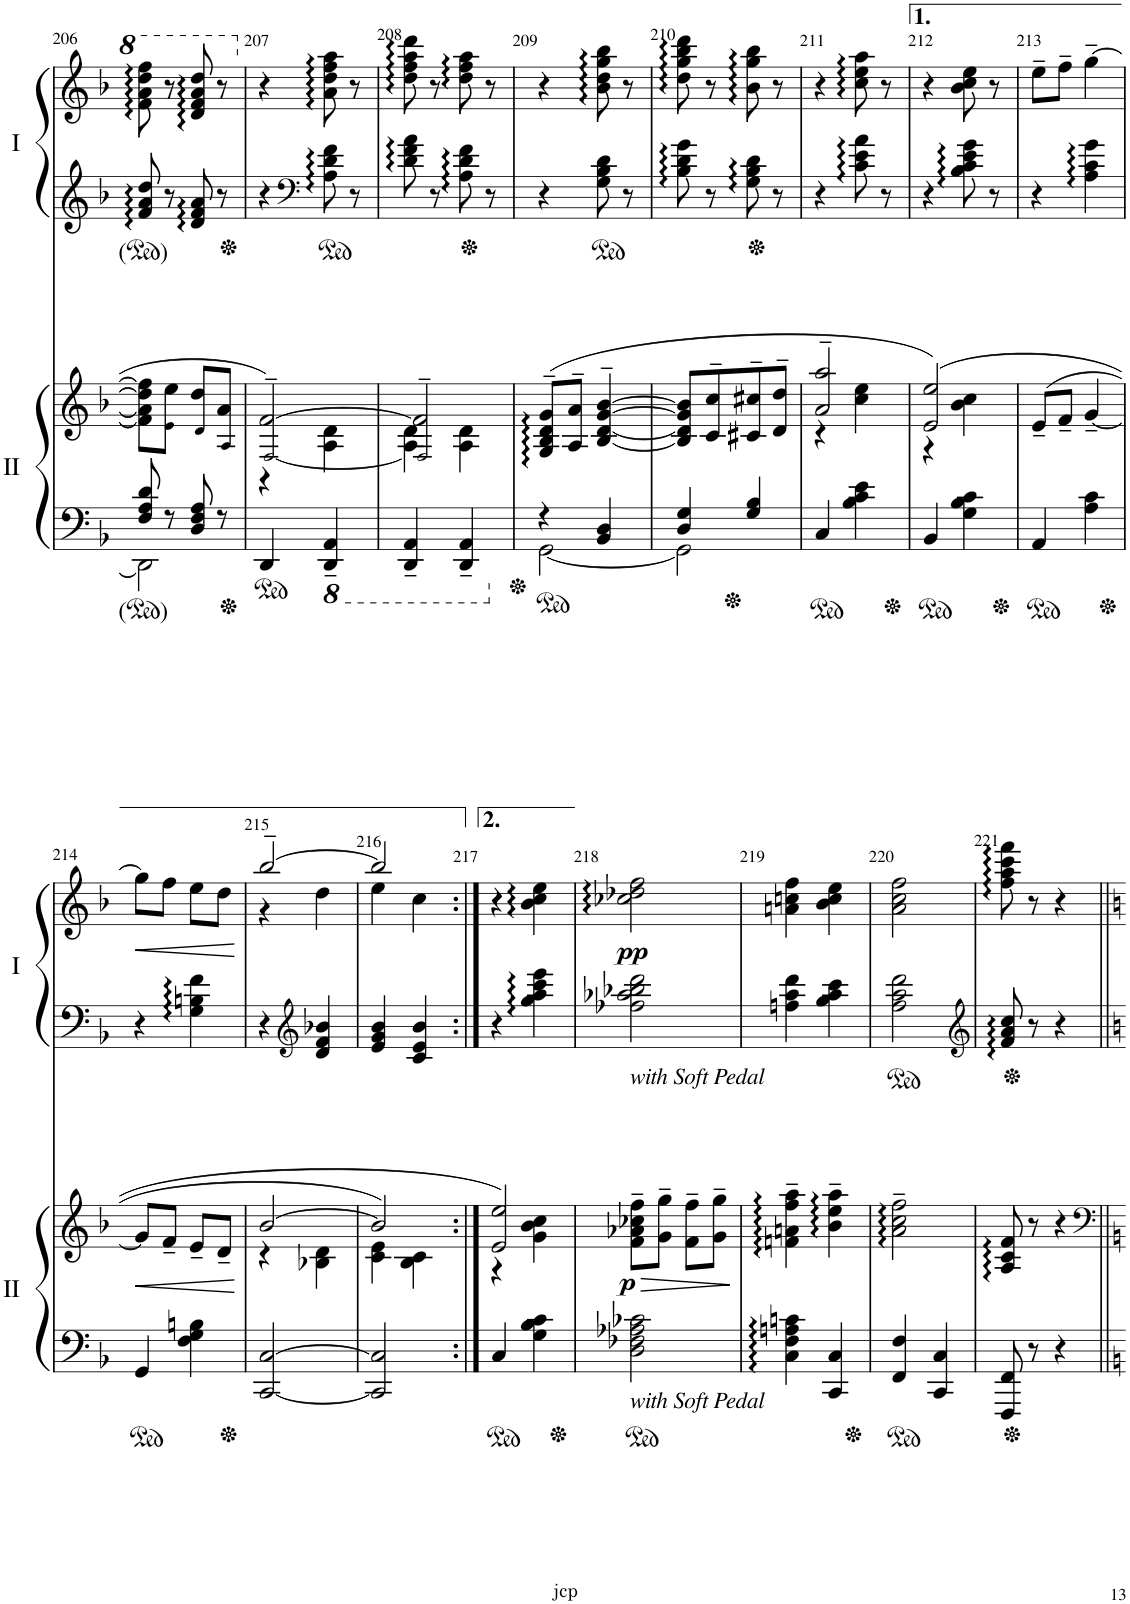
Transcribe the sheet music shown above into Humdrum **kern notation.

**kern	**kern	**dynam	**kern	**kern	**dynam
*part2	*part2	*part2	*part1	*part1	*part1
*staff4	*staff3	*staff3/4	*staff2	*staff1	*staff1/2
*I"Piano II	*	*	*I"Piano I	*	*
*I'II	*	*	*I'I	*	*
!!LO:PB:g=z
*clefF4	*clefG2	*	*clefG2	*clefG2	*
*k[b-]	*k[b-]	*	*k[b-]	*k[b-]	*
*M2/4	*M2/4	*	*M2/4	*M2/4	*
=206	=206	=206	=206	=206	=206
*^	*	*	*	*	*
8F/ 8A/ 8d/	2DD\]	8f\] 8a\] 8dd\] 8ff\]L	.	8f/ 8a/ 8dd/	8ff\ 8aa\ 8ddd\ 8fff\	.
8r	.	8e!\ 8ee\J	.	8r	8r	.
8D/ 8F/ 8A/	.	8d!/ 8dd/L	.	8d/ 8f/ 8a/	8dd/ 8ff/ 8aa/ 8ddd/	.
8r	.	8A!/ 8a/J	.	8r	8r	.
*v	*v	*	*	*	*	*
=207	=207	=207	=207	=207	=207
*	*^	*	*	*	*
4DD/	[<2F!/~ [2f/~	4r	.	4r	4r	.
*	*	*	*	*clefF4	*	*
*8ba	*	*	*	*	*	*
4DDD/~ 4AAA/~	.	4A\ 4d\	.	8A\ 8d\ 8f\	8a\ 8dd\ 8ff\ 8aa\	.
.	.	.	.	8r	8r	.
=208	=208	=208	=208	=208	=208	=208
4DDD/~ 4AAA/~	2F!/]~ 2f/]~	4A\ 4d\	.	8d\ 8f\ 8a\	8dd\ 8ff\ 8aa\ 8ddd\	.
.	.	.	.	8r	8r	.
4DDD/~ 4AAA/~	.	4A\ 4d\	.	8A\ 8d\ 8f\	8dd\ 8ff\ 8aa\	.
.	.	.	.	8r	8r	.
*	*v	*v	*	*	*	*
=209	=209	=209	=209	=209	=209
*X8ba	*	*	*	*	*
*^	*	*	*	*	*
4r	[2GG\	(8G/~> 8B-/~> 8d/~> 8g/~>L	.	4r	4r	.
.	.	8A/~> 8a/~>J	.	.	.	.
4BB-/ 4D/	.	[4B-/~> [4d/~> [4g/~> [4b-/~>	.	8G\ 8B-\ 8d\	8b-\ 8dd\ 8gg\ 8bb-\	.
.	.	.	.	8r	8r	.
=210	=210	=210	=210	=210	=210	=210
4D/ 4G/	2GG\]	8B-/] 8d/] 8g/] 8b-/]L	.	8B-\ 8d\ 8g\	8dd\ 8gg\ 8bb-\ 8ddd\	.
.	.	8c/~> 8cc/~>	.	8r	8r	.
4G/ 4B-/	.	8c#X/~> 8cc#X/~>	.	8G\ 8B-\ 8d\	8b-\ 8gg\ 8bb-\	.
.	.	8d/~> 8dd/~>J	.	8r	8r	.
*v	*v	*	*	*	*	*
=211	=211	=211	=211	=211	=211
*	*^	*	*	*	*
4C/	2a/~ 2aa/~	4r	.	4r	4r	.
4B-\ 4c\ 4e\	.	4cc\ 4ee\	.	8c\ 8e\ 8a\	8cc\ 8ee\ 8aa\	.
.	.	.	.	8r	8r	.
=212	=212	=212	=212	=212	=212	=212
4BB-/	(2e/ 2ee/)	4r	.	4r	4r	.
4G\ 4B-\ 4c\	.	4b-\ 4cc\	.	8B-\ 8c\ 8e\ 8g\	8b-\ 8cc\ 8ee\	.
.	.	.	.	8r	8r	.
*	*v	*v	*	*	*	*
=213	=213	=213	=213	=213	=213
4AA/	(>8e~/L	.	4r	8ee~\L	.
.	8f~/J	.	.	8ff~\J	.
4A\ 4c\	[4g~/	.	4A\ 4c\ 4g\	[4gg~\	.
!!LO:LB:g=z
=214	=214	=214	=214	=214	=214
!	!	!LO:HP:b	!	!	!LO:HP:b
4GG/	8g/L]	<	4r	8gg\L]	<
.	8f~/J	.	.	8ff\J	.
4F\ 4G\ 4Bn\	8e~/L	.	4G\ 4Bn\ 4f\	8ee\L	.
.	8d~/J	.	.	8dd\J	.
.	.	[	.	.	[
=215	=215	=215	=215	=215	=215
*	*^	*	*	*^	*
[2CC/ [2C/	[2b-/	4r	.	4r	[2bb-~/	4r	.
*	*	*	*	*clefG2	*	*	*
.	.	4B-X\ 4d\	.	4d/ 4f/ 4b-X/	.	4dd\	.
=216	=216	=216	=216	=216	=216	=216	=216
2CC/] 2C/]	2b-/])	4c\ 4e\	.	4e/ 4g/ 4b-/	2bb-/]	4ee\	.
.	.	4B-\ 4c\	.	4c/ 4e/ 4b-/	.	4cc\	.
*	*	*	*	*	*v	*v	*
=217:|!	=217:|!	=217:|!	=217:|!	=217:|!	=217:|!	=217:|!
4C/	2e/ 2ee/)	4r	.	4r	4r	.
4G\ 4B-\ 4c\	.	4g\ 4b-\ 4cc\	.	4gg\ 4aa\ 4ccc\ 4eee\	4b-\ 4cc\ 4ee\	.
=218	=218	=218	=218	=218	=218	=218
!	!	!	!	!LO:TX:b:i:t=with Soft Pedal	!	!
!LO:TX:b:i:t=with Soft Pedal	!	!	!	!	!	!
!	!	!	!LO:HP:b	!	!	!
!	!	!	!LO:DY:n=1:b	!	!	!LO:DY:b
*	*v	*v	*	*	*	*
2D\ 2F-X\ 2A-X\ 2c-X\	8f\~ 8a-X\~ 8cc-X\~ 8ff\~L	> p	2ff-X\ 2aa-X\ 2bb-X\ 2ddd\	2cc-X\ 2dd-X\ 2ff\	pp
.	8g\~ 8gg\~J	.	.	.	.
.	8f\~ 8ff\~L	.	.	.	.
.	8g\~ 8gg\~J	.	.	.	.
.	.	]	.	.	.
=219	=219	=219	=219	=219	=219
4C\ 4F\ 4An\ 4cn\	4fn\~ 4an\~ 4ff\~ 4aa\~	.	4ffn\ 4aa\ 4ddd\	4an\ 4ccn\ 4ff\	.
4CC/ 4C/	4b-\~ 4ee\~ 4aa\~	.	4gg\ 4aa\ 4ccc\	4b-\ 4cc\ 4ee\	.
=220	=220	=220	=220	=220	=220
4FF/ 4F/	2a\~ 2cc\~ 2ff\~	.	2ff\ 2aa\ 2ddd\	2a\ 2cc\ 2ff\	.
4CC/ 4C/	.	.	.	.	.
=221	=221	=221	=221	=221	=221
*	*	*	*clefG2	*	*
8FFF/ 8FF/	8A/ 8c/ 8f/	.	8f/ 8a/ 8cc/	8ff\ 8aa\ 8ccc\ 8fff\	.
8r	8r	.	8r	8r	.
4r	4r	.	4r	4r	.
=||	=||	=||	=||	=||	=||
*-	*-	*-	*-	*-	*-
